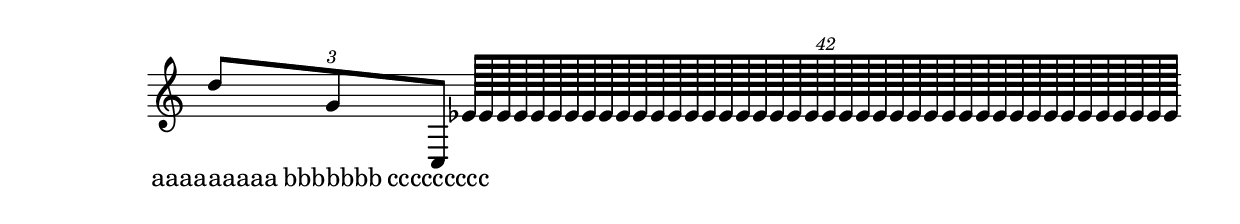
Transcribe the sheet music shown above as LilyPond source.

#(ly:set-option 'midi-extension "mid")
\version "2.12.3"
\include "english.ly"
\header{ 
}
%{
.
RPS           gggggggggggggggggggggggggggggggggggggggggg |
  .
  aaaaaaaaa bbbbbbb ccccccccc


%}
melody = {
\once \override Staff.TimeSignature #'stencil = ##f
\clef treble
\key c 
\major
\cadenzaOn
  \times 2/3{ d''8[ g'8 c8] }  \times 32/42{ ef'128[ ef'128 ef'128 ef'128 ef'128 ef'128 ef'128 ef'128 ef'128 ef'128 ef'128 ef'128 ef'128 ef'128 ef'128 ef'128 ef'128 ef'128 ef'128 ef'128 ef'128 ef'128 ef'128 ef'128 ef'128 ef'128 ef'128 ef'128 ef'128 ef'128 ef'128 ef'128 ef'128 ef'128 ef'128 ef'128 ef'128 ef'128 ef'128 ef'128 ef'128 ef'128] }  \bar "|" \bar "" \break 
 }
text = \lyricmode {
aaaaaaaaa bbbbbbb ccccccccc                                           
}
\score{

<<
\new Voice = "one" {
\melody
}
\new Lyrics \lyricsto "one" \text
>>
\layout {
\context {
\Score
}
}
\midi {
\context {
\Score
tempoWholesPerMinute = #(ly:make-moment 200 4)
}
}
}